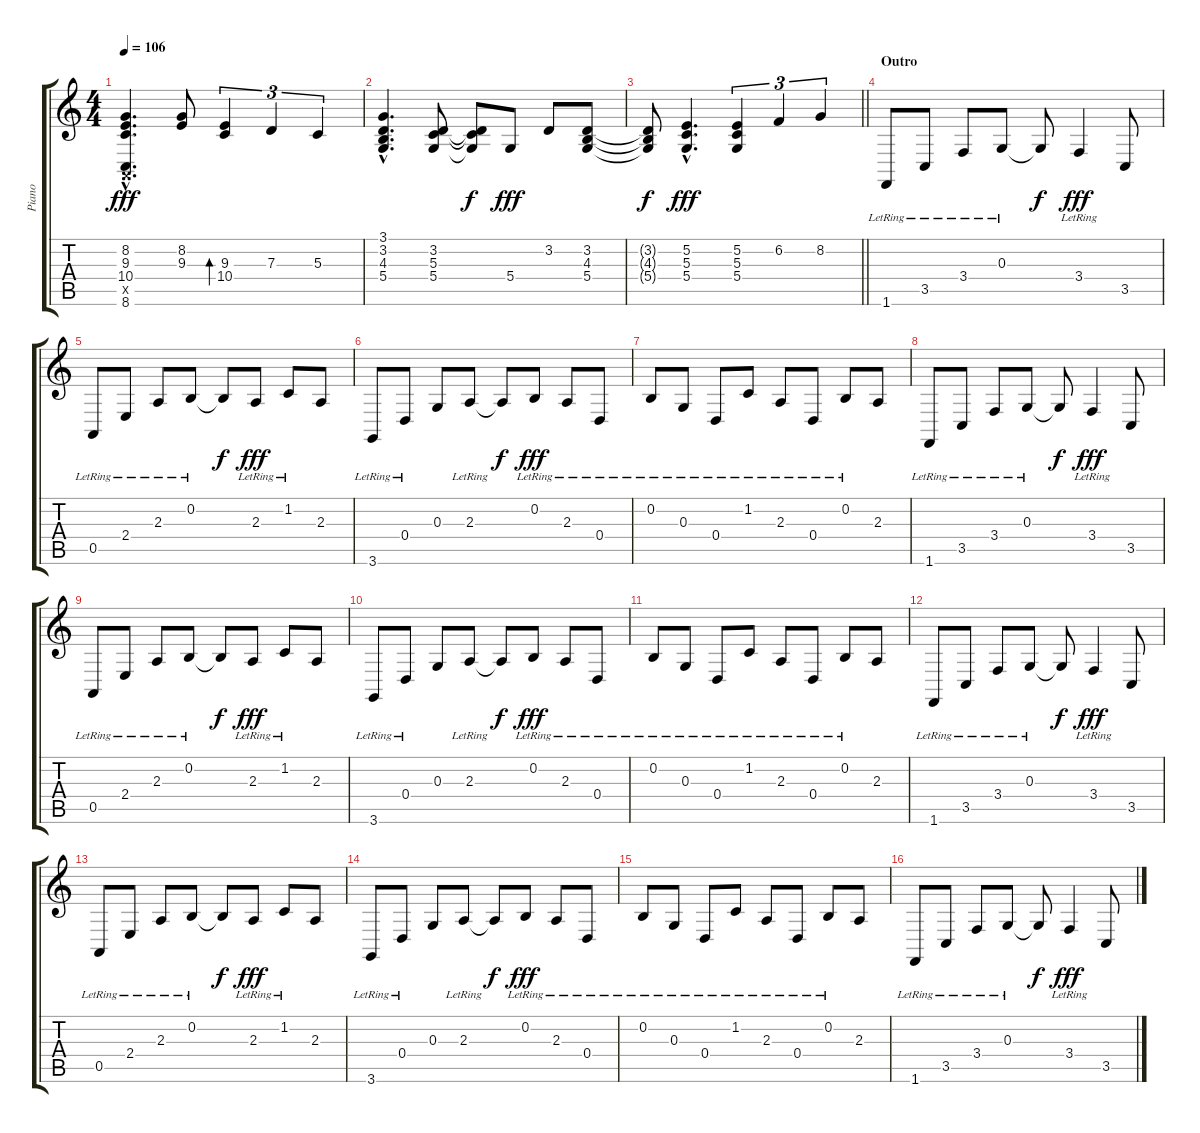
\track ("Piano" "Piano") {instrument acousticgrandpiano}
\staff {score tabs}
\tuning (E4 B3 G3 D3 A2 E2) {hide}
\ts (4 4)
\tempo 106
\clef g2
\ks c
(8.2{hac} 9.3{hac} 10.4{hac} 0.5{hac x} 8.6{hac}).4{d dy fff} (8.2 9.3).8 (9.3 10.4).4{tu (3 2) bd 240} 7.3.4{tu (3 2)} 5.3.4{tu (3 2)} |
(3.1{hac} 3.2{hac} 4.3{hac} 5.4{hac}).4{d} (3.2 5.3 5.4).8 (3.2{t} 5.3{t} 5.4{t}).8{dy f} 5.4.8{dy fff} 3.2.8 (3.2 4.3 5.4).8 |
\barLineRight lightlight
(3.2{t} 4.3{t} 5.4{t}).8{dy f} (5.2{hac} 5.3{hac} 5.4{hac}).4{d dy fff} (5.2 5.3 5.4).4{tu (3 2)} 6.2.4{tu (3 2)} 8.2.4{tu (3 2)} |
\section ("" "Outro")
1.6{lr}.8 3.5{lr}.8 3.4{lr}.8 0.3{lr}.8 0.3{t}.8{dy f} 3.4{lr}.4{dy fff} 3.5.8 |
0.5{lr}.8 2.4{lr}.8 2.3{lr}.8 0.2{lr}.8 0.2{t}.8{dy f} 2.3{lr}.8{dy fff} 1.2{lr}.8 2.3.8 |
3.6{lr}.8 0.4{lr}.8 0.3.8 2.3{lr}.8 2.3{t}.8{dy f} 0.2{lr}.8{dy fff} 2.3{lr}.8 0.4{lr}.8 |
0.2{lr}.8 0.3{lr}.8 0.4{lr}.8 1.2{lr}.8 2.3{lr}.8 0.4{lr}.8 0.2{lr}.8 2.3.8 |
1.6{lr}.8 3.5{lr}.8 3.4{lr}.8 0.3{lr}.8 0.3{t}.8{dy f} 3.4{lr}.4{dy fff} 3.5.8 |
0.5{lr}.8 2.4{lr}.8 2.3{lr}.8 0.2{lr}.8 0.2{t}.8{dy f} 2.3{lr}.8{dy fff} 1.2{lr}.8 2.3.8 |
3.6{lr}.8 0.4{lr}.8 0.3.8 2.3{lr}.8 2.3{t}.8{dy f} 0.2{lr}.8{dy fff} 2.3{lr}.8 0.4{lr}.8 |
0.2{lr}.8 0.3{lr}.8 0.4{lr}.8 1.2{lr}.8 2.3{lr}.8 0.4{lr}.8 0.2{lr}.8 2.3.8 |
1.6{lr}.8 3.5{lr}.8 3.4{lr}.8 0.3{lr}.8 0.3{t}.8{dy f} 3.4{lr}.4{dy fff} 3.5.8 |
0.5{lr}.8 2.4{lr}.8 2.3{lr}.8 0.2{lr}.8 0.2{t}.8{dy f} 2.3{lr}.8{dy fff} 1.2{lr}.8 2.3.8 |
3.6{lr}.8 0.4{lr}.8 0.3.8 2.3{lr}.8 2.3{t}.8{dy f} 0.2{lr}.8{dy fff} 2.3{lr}.8 0.4{lr}.8 |
0.2{lr}.8 0.3{lr}.8 0.4{lr}.8 1.2{lr}.8 2.3{lr}.8 0.4{lr}.8 0.2{lr}.8 2.3.8 |
1.6{lr}.8 3.5{lr}.8 3.4{lr}.8 0.3{lr}.8 0.3{t}.8{dy f} 3.4{lr}.4{dy fff} 3.5.8
